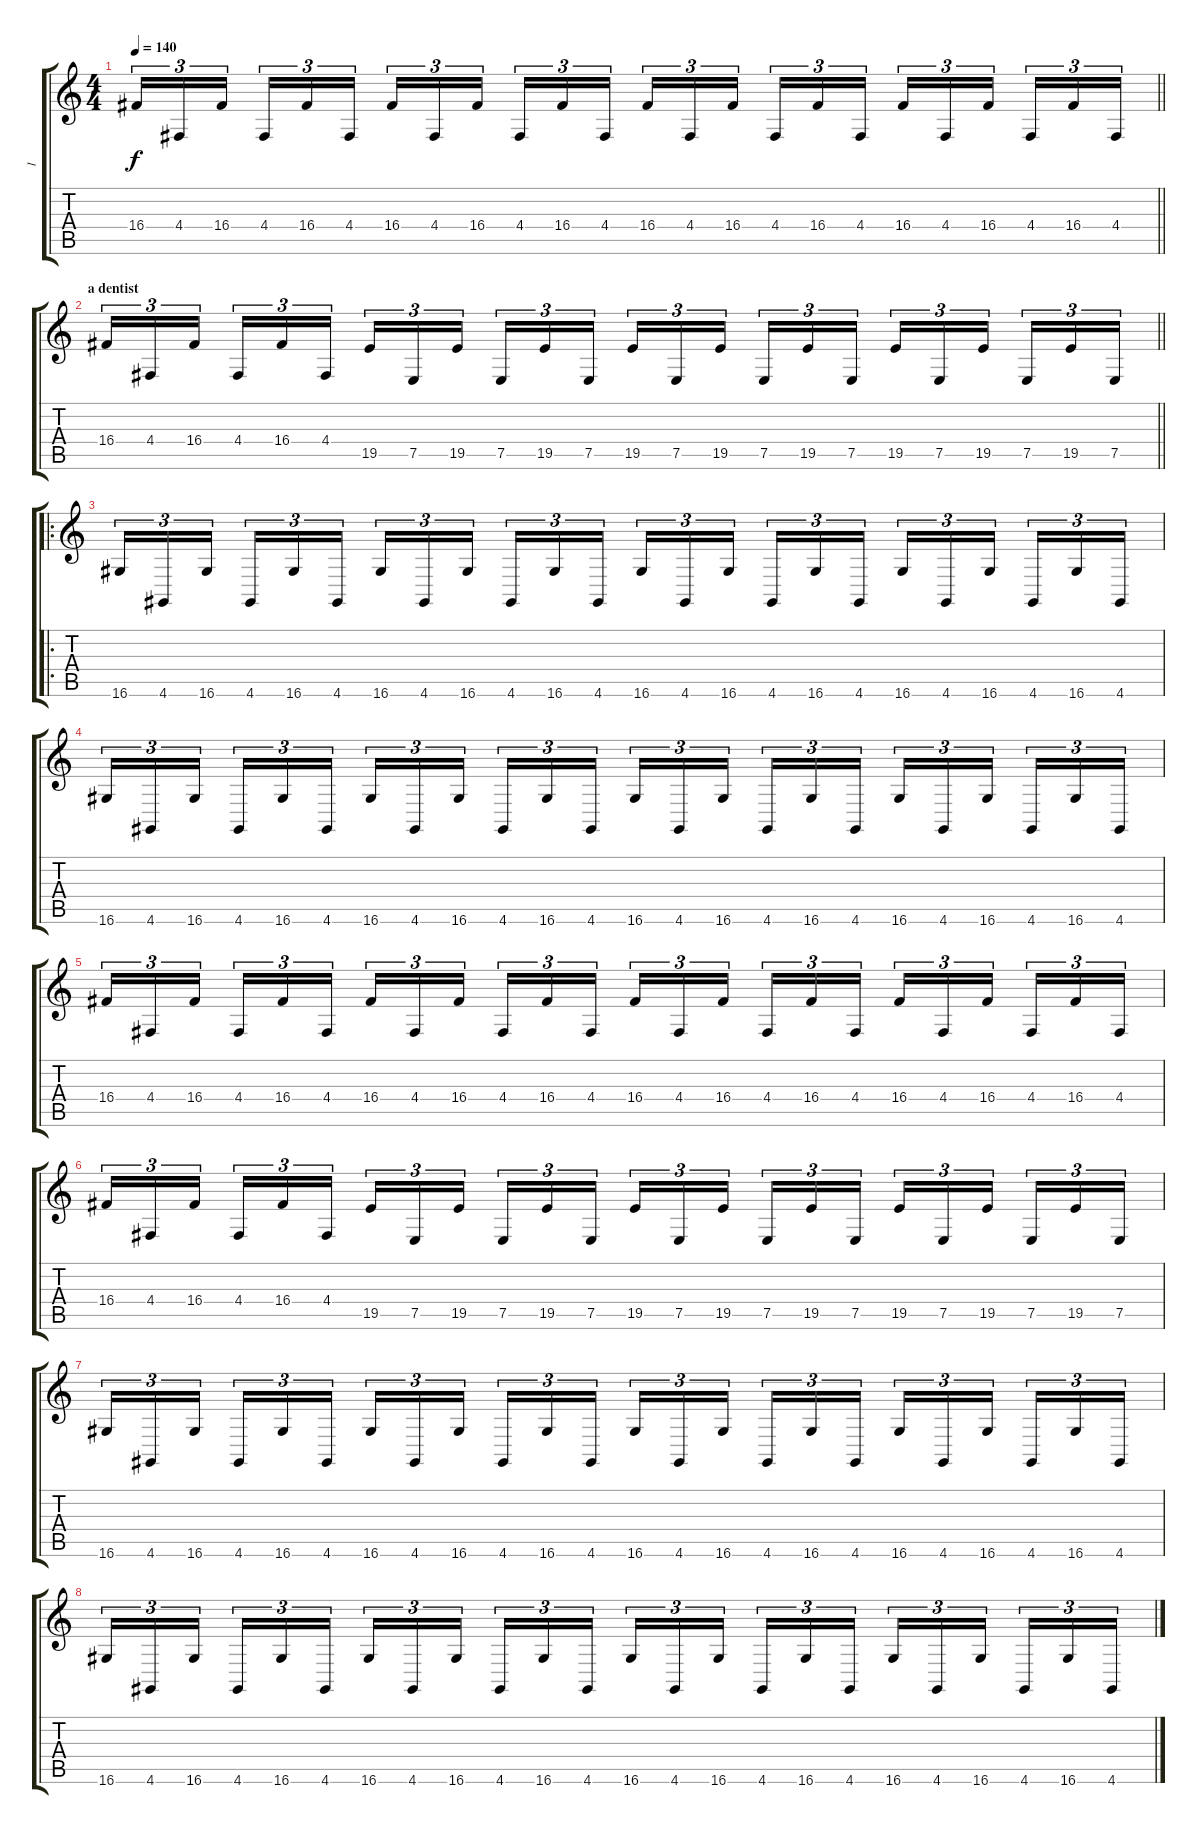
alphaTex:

\track ("I" "I") {instrument synthbrass1}
\staff {score tabs}
\tuning (E4 B3 G3 D3 A2 E2) {hide}
\ts (4 4)
\tempo 140
\clef g2
\barLineRight lightlight
\ks c
16.4.16{tu (3 2) dy f} 4.4.16{tu (3 2)} 16.4.16{tu (3 2) beam splitsecondary} 4.4.16{tu (3 2)} 16.4.16{tu (3 2)} 4.4.16{tu (3 2)} 16.4.16{tu (3 2)} 4.4.16{tu (3 2)} 16.4.16{tu (3 2) beam splitsecondary} 4.4.16{tu (3 2)} 16.4.16{tu (3 2)} 4.4.16{tu (3 2)} 16.4.16{tu (3 2)} 4.4.16{tu (3 2)} 16.4.16{tu (3 2) beam splitsecondary} 4.4.16{tu (3 2)} 16.4.16{tu (3 2)} 4.4.16{tu (3 2)} 16.4.16{tu (3 2)} 4.4.16{tu (3 2)} 16.4.16{tu (3 2) beam splitsecondary} 4.4.16{tu (3 2)} 16.4.16{tu (3 2)} 4.4.16{tu (3 2)} |
\section ("" "a dentist")
\barLineRight lightlight
16.4.16{tu (3 2)} 4.4.16{tu (3 2)} 16.4.16{tu (3 2) beam splitsecondary} 4.4.16{tu (3 2)} 16.4.16{tu (3 2)} 4.4.16{tu (3 2)} 19.5.16{tu (3 2)} 7.5.16{tu (3 2)} 19.5.16{tu (3 2) beam splitsecondary} 7.5.16{tu (3 2)} 19.5.16{tu (3 2)} 7.5.16{tu (3 2)} 19.5.16{tu (3 2)} 7.5.16{tu (3 2)} 19.5.16{tu (3 2) beam splitsecondary} 7.5.16{tu (3 2)} 19.5.16{tu (3 2)} 7.5.16{tu (3 2)} 19.5.16{tu (3 2)} 7.5.16{tu (3 2)} 19.5.16{tu (3 2) beam splitsecondary} 7.5.16{tu (3 2)} 19.5.16{tu (3 2)} 7.5.16{tu (3 2)} |
\ro
16.6.16{tu (3 2)} 4.6.16{tu (3 2)} 16.6.16{tu (3 2) beam splitsecondary} 4.6.16{tu (3 2)} 16.6.16{tu (3 2)} 4.6.16{tu (3 2)} 16.6.16{tu (3 2)} 4.6.16{tu (3 2)} 16.6.16{tu (3 2) beam splitsecondary} 4.6.16{tu (3 2)} 16.6.16{tu (3 2)} 4.6.16{tu (3 2)} 16.6.16{tu (3 2)} 4.6.16{tu (3 2)} 16.6.16{tu (3 2) beam splitsecondary} 4.6.16{tu (3 2)} 16.6.16{tu (3 2)} 4.6.16{tu (3 2)} 16.6.16{tu (3 2)} 4.6.16{tu (3 2)} 16.6.16{tu (3 2) beam splitsecondary} 4.6.16{tu (3 2)} 16.6.16{tu (3 2)} 4.6.16{tu (3 2)} |
16.6.16{tu (3 2)} 4.6.16{tu (3 2)} 16.6.16{tu (3 2) beam splitsecondary} 4.6.16{tu (3 2)} 16.6.16{tu (3 2)} 4.6.16{tu (3 2)} 16.6.16{tu (3 2)} 4.6.16{tu (3 2)} 16.6.16{tu (3 2) beam splitsecondary} 4.6.16{tu (3 2)} 16.6.16{tu (3 2)} 4.6.16{tu (3 2)} 16.6.16{tu (3 2)} 4.6.16{tu (3 2)} 16.6.16{tu (3 2) beam splitsecondary} 4.6.16{tu (3 2)} 16.6.16{tu (3 2)} 4.6.16{tu (3 2)} 16.6.16{tu (3 2)} 4.6.16{tu (3 2)} 16.6.16{tu (3 2) beam splitsecondary} 4.6.16{tu (3 2)} 16.6.16{tu (3 2)} 4.6.16{tu (3 2)} |
16.4.16{tu (3 2)} 4.4.16{tu (3 2)} 16.4.16{tu (3 2) beam splitsecondary} 4.4.16{tu (3 2)} 16.4.16{tu (3 2)} 4.4.16{tu (3 2)} 16.4.16{tu (3 2)} 4.4.16{tu (3 2)} 16.4.16{tu (3 2) beam splitsecondary} 4.4.16{tu (3 2)} 16.4.16{tu (3 2)} 4.4.16{tu (3 2)} 16.4.16{tu (3 2)} 4.4.16{tu (3 2)} 16.4.16{tu (3 2) beam splitsecondary} 4.4.16{tu (3 2)} 16.4.16{tu (3 2)} 4.4.16{tu (3 2)} 16.4.16{tu (3 2)} 4.4.16{tu (3 2)} 16.4.16{tu (3 2) beam splitsecondary} 4.4.16{tu (3 2)} 16.4.16{tu (3 2)} 4.4.16{tu (3 2)} |
16.4.16{tu (3 2)} 4.4.16{tu (3 2)} 16.4.16{tu (3 2) beam splitsecondary} 4.4.16{tu (3 2)} 16.4.16{tu (3 2)} 4.4.16{tu (3 2)} 19.5.16{tu (3 2)} 7.5.16{tu (3 2)} 19.5.16{tu (3 2) beam splitsecondary} 7.5.16{tu (3 2)} 19.5.16{tu (3 2)} 7.5.16{tu (3 2)} 19.5.16{tu (3 2)} 7.5.16{tu (3 2)} 19.5.16{tu (3 2) beam splitsecondary} 7.5.16{tu (3 2)} 19.5.16{tu (3 2)} 7.5.16{tu (3 2)} 19.5.16{tu (3 2)} 7.5.16{tu (3 2)} 19.5.16{tu (3 2) beam splitsecondary} 7.5.16{tu (3 2)} 19.5.16{tu (3 2)} 7.5.16{tu (3 2)} |
16.6.16{tu (3 2)} 4.6.16{tu (3 2)} 16.6.16{tu (3 2) beam splitsecondary} 4.6.16{tu (3 2)} 16.6.16{tu (3 2)} 4.6.16{tu (3 2)} 16.6.16{tu (3 2)} 4.6.16{tu (3 2)} 16.6.16{tu (3 2) beam splitsecondary} 4.6.16{tu (3 2)} 16.6.16{tu (3 2)} 4.6.16{tu (3 2)} 16.6.16{tu (3 2)} 4.6.16{tu (3 2)} 16.6.16{tu (3 2) beam splitsecondary} 4.6.16{tu (3 2)} 16.6.16{tu (3 2)} 4.6.16{tu (3 2)} 16.6.16{tu (3 2)} 4.6.16{tu (3 2)} 16.6.16{tu (3 2) beam splitsecondary} 4.6.16{tu (3 2)} 16.6.16{tu (3 2)} 4.6.16{tu (3 2)} |
16.6.16{tu (3 2)} 4.6.16{tu (3 2)} 16.6.16{tu (3 2) beam splitsecondary} 4.6.16{tu (3 2)} 16.6.16{tu (3 2)} 4.6.16{tu (3 2)} 16.6.16{tu (3 2)} 4.6.16{tu (3 2)} 16.6.16{tu (3 2) beam splitsecondary} 4.6.16{tu (3 2)} 16.6.16{tu (3 2)} 4.6.16{tu (3 2)} 16.6.16{tu (3 2)} 4.6.16{tu (3 2)} 16.6.16{tu (3 2) beam splitsecondary} 4.6.16{tu (3 2)} 16.6.16{tu (3 2)} 4.6.16{tu (3 2)} 16.6.16{tu (3 2)} 4.6.16{tu (3 2)} 16.6.16{tu (3 2) beam splitsecondary} 4.6.16{tu (3 2)} 16.6.16{tu (3 2)} 4.6.16{tu (3 2)}
